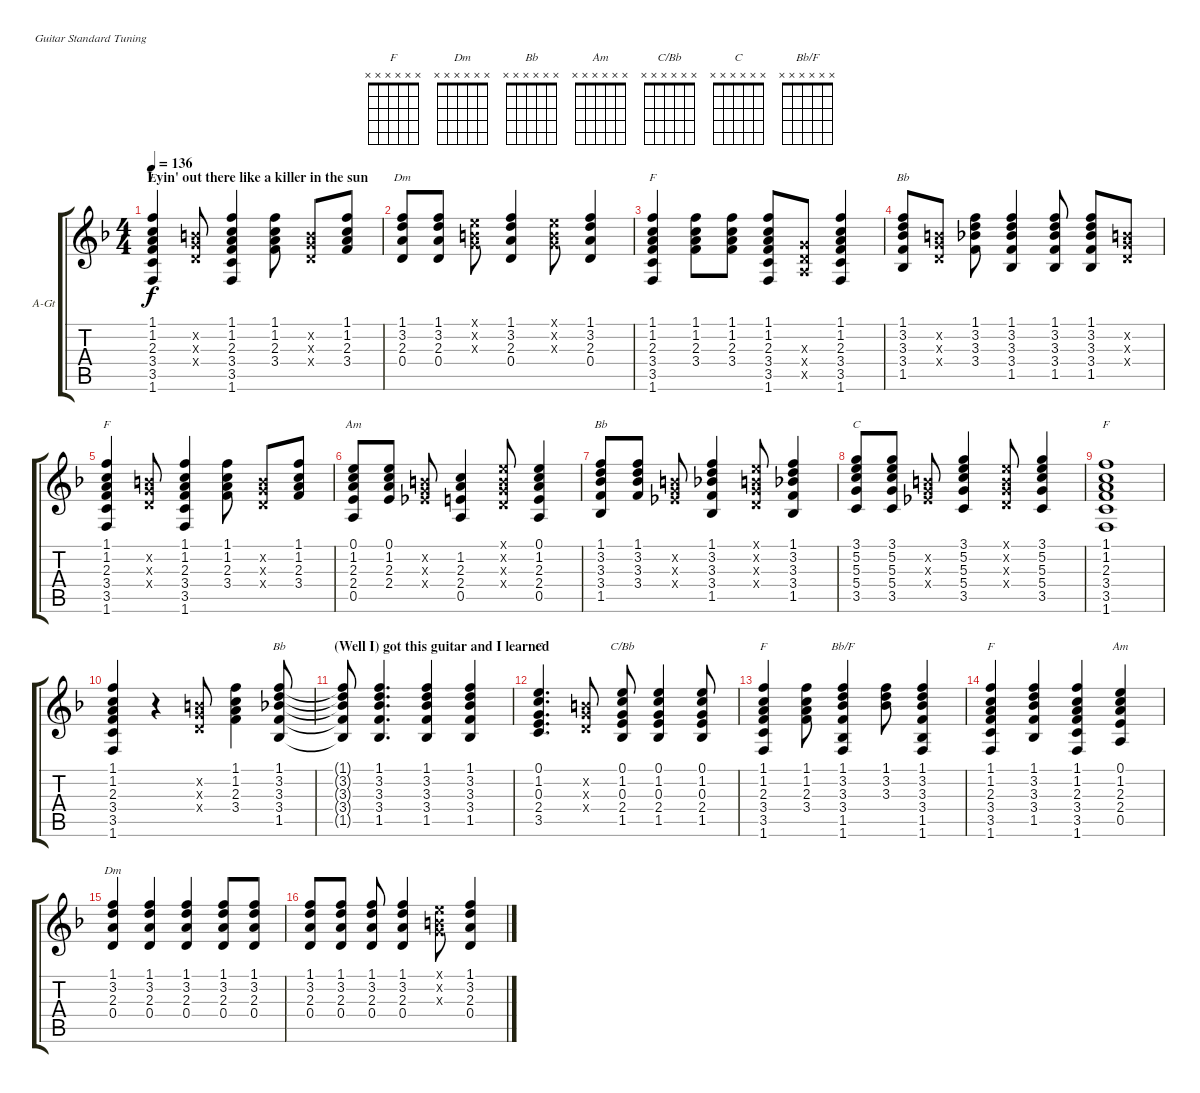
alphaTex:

\bracketExtendMode groupsimilarinstruments
\firstSystemTrackNameOrientation horizontal
\otherSystemsTrackNameOrientation horizontal
\track ("Acoustic Guitar" "A-Gt") {instrument acousticguitarsteel}
\staff {score tabs}
\tuning (E4 B3 G3 D3 A2 E2)
\chord ("F" x x x x x x)
\chord ("Dm" x x x x x x)
\chord ("Bb" x x x x x x)
\chord ("Am" x x x x x x)
\chord ("C/Bb" x x x x x x)
\chord ("C" x x x x x x)
\chord ("Bb/F" x x x x x x)
\ts (4 4)
\section ("" "Lyin' out there like a killer in the sun")
\tempo 136
\clef g2
\ks f
(1.1 1.2 2.3 3.4 3.5 1.6).4{ch "F" dy f} (0.2{x} 0.3{x} 0.4{x}).8 (1.1 1.2 2.3 3.4 3.5 1.6).4 (1.1 1.2 2.3 3.4).8 (0.2{x} 0.3{x} 0.4{x}).8 (1.1 1.2 2.3 3.4).8 |
(1.1 3.2 2.3 0.4).8{ch "Dm"} (1.1 3.2 2.3 0.4).8 (0.1{x} 0.2{x} 0.3{x}).8 (1.1 3.2 2.3 0.4).4 (0.1{x} 0.2{x} 0.3{x}).8 (1.1 3.2 2.3 0.4).4 |
(1.1 1.2 2.3 3.4 3.5 1.6).4{ch "F"} (1.1 1.2 2.3 3.4).8 (1.1 1.2 2.3 3.4).8 (1.1 1.2 2.3 3.4 3.5 1.6).8 (0.3{x} 0.4{x} 0.5{x}).8 (1.1 1.2 2.3 3.4 3.5 1.6).4 |
(1.1 3.2 3.3 3.4 1.5).8{ch "Bb"} (0.2{x} 0.3{x} 0.4{x}).8 (1.1 3.2 3.3 3.4).8 (1.1 3.2 3.3 3.4 1.5).4 (1.1 3.2 3.3 3.4 1.5).8 (1.1 3.2 3.3 3.4 1.5).8 (0.2{x} 0.3{x} 0.4{x}).8 |
(1.1 1.2 2.3 3.4 3.5 1.6).4{ch "F"} (0.2{x} 0.3{x} 0.4{x}).8 (1.1 1.2 2.3 3.4 3.5 1.6).4 (1.1 1.2 2.3 3.4).8 (0.2{x} 0.3{x} 0.4{x}).8 (1.1 1.2 2.3 3.4).8 |
(0.1 1.2 2.3 2.4 0.5).8{ch "Am"} (0.1 1.2 2.3 2.4).8 (0.2{x} 0.3{x} 1.4{x}).8 (1.2 2.3 2.4 0.5).4 (0.1{x} 0.2{x} 0.3{x} 0.4{x}).8 (0.1 1.2 2.3 2.4 0.5).4 |
(1.1 3.2 3.3 3.4 1.5).8{ch "Bb"} (1.1 3.2 3.3 3.4).8 (0.2{x} 0.3{x} 1.4{x}).8 (1.1 3.2 3.3 3.4 1.5).4 (0.1{x} 0.2{x} 0.3{x} 0.4{x}).8 (1.1 3.2 3.3 3.4 1.5).4 |
(3.1 5.2 5.3 5.4 3.5).8{ch "C"} (3.1 5.2 5.3 5.4 3.5).8 (0.2{x} 0.3{x} 1.4{x}).8 (3.1 5.2 5.3 5.4 3.5).4 (0.1{x} 0.2{x} 0.3{x} 0.4{x}).8 (3.1 5.2 5.3 5.4 3.5).4 |
(1.1 1.2 2.3 3.4 3.5 1.6).1{ch "F"} |
(1.1 1.2 2.3 3.4 3.5 1.6).4 r.4 (0.2{x} 0.3{x} 0.4{x}).8 (1.1 1.2 2.3 3.4).4 (1.1 3.2 3.3 3.4 1.5).8{ch "Bb"} |
\section ("" "(Well I) got this guitar and I learned")
(1.1{t} 3.2{t} 3.3{t} 3.4{t} 1.5{t}).8 (1.1 3.2 3.3 3.4 1.5).4{d} (1.1 3.2 3.3 3.4 1.5).4 (1.1 3.2 3.3 3.4 1.5).4 |
(0.1 1.2 0.3 2.4 3.5).4{d ch "C"} (0.2{x} 0.3{x} 0.4{x}).8 (0.1 1.2 0.3 2.4 1.5).8{ch "C/Bb"} (0.1 1.2 0.3 2.4 1.5).4 (0.1 1.2 0.3 2.4 1.5).8 |
(1.1 1.2 2.3 3.4 3.5 1.6).4{ch "F"} (1.1 1.2 2.3 3.4).8 (1.1 3.2 3.3 3.4 1.5 1.6).4{ch "Bb/F"} (1.1 3.2 3.3).8 (1.1 3.2 3.3 3.4 1.5 1.6).4 |
(1.1 1.2 2.3 3.4 3.5 1.6).4{ch "F"} (1.1 3.2 3.3 3.4 1.5).4 (1.1 1.2 2.3 3.4 3.5 1.6).4 (0.1 1.2 2.3 2.4 0.5).4{ch "Am"} |
(1.1 3.2 2.3 0.4).4{ch "Dm"} (1.1 3.2 2.3 0.4).4 (1.1 3.2 2.3 0.4).4 (1.1 3.2 2.3 0.4).8 (1.1 3.2 2.3 0.4).8 |
(1.1 3.2 2.3 0.4).8 (1.1 3.2 2.3 0.4).8 (1.1 3.2 2.3 0.4).8 (1.1 3.2 2.3 0.4).4 (0.1{x} 0.2{x} 0.3{x}).8 (1.1 3.2 2.3 0.4).4
